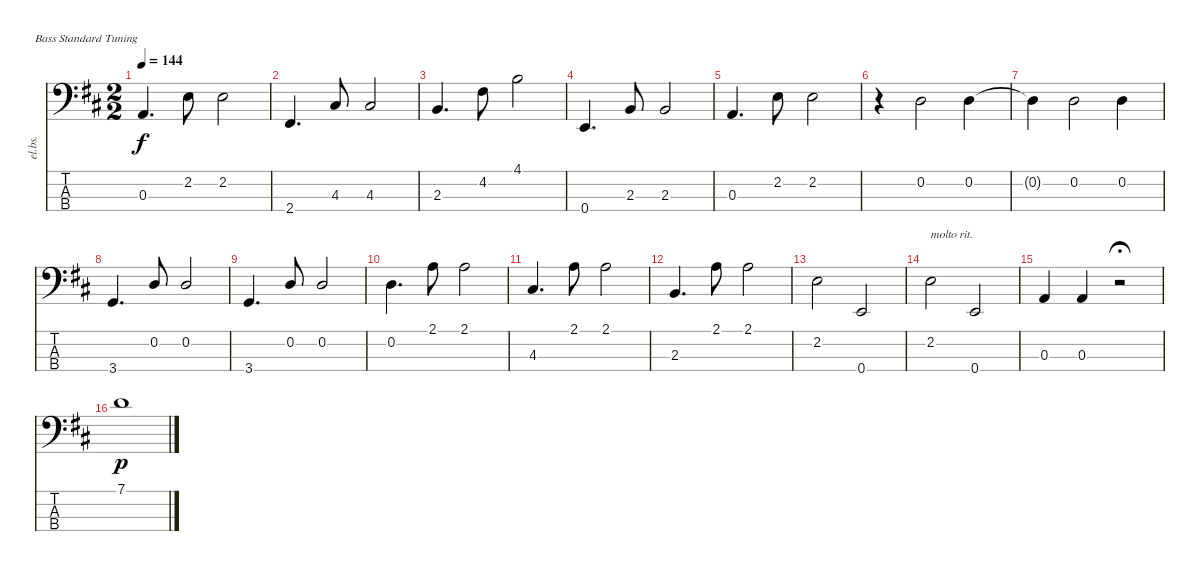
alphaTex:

\defaultSystemsLayout 4
\bracketExtendMode nobrackets
\track ("Electric Bass" "el.bs.") {defaultSystemsLayout 6 multiBarRest instrument electricbassfinger}
\staff {score tabs}
\tuning (G2 D2 A1 E1)
\ts (2 2)
\tempo 144
\clef f4
\ks d
0.3{acc forcenatural}.4{d dy f beam Up} 2.2{acc forcenatural}.8{beam Down} 2.2{acc forcenatural}.2{beam Down} |
2.4{acc #}.4{d beam Up} 4.3{acc #}.8{beam Up} 4.3{acc #}.2{beam Up} |
2.3{acc forcenatural}.4{d beam Up} 4.2{acc #}.8{beam Down} 4.1{acc forcenatural}.2{beam Down} |
0.4{acc forcenatural}.4{d beam Up} 2.3{acc forcenatural}.8{beam Up} 2.3{acc forcenatural}.2{beam Up} |
0.3{acc forcenatural}.4{d beam Up} 2.2{acc forcenatural}.8{beam Down} 2.2{acc forcenatural}.2{beam Down} |
r.4{beam Down} 0.2{acc forcenatural}.2{beam Down} 0.2{acc forcenatural}.4{beam Down} |
0.2{t acc forcenatural}.4{beam Down} 0.2{acc forcenatural}.2{beam Down} 0.2{acc forcenatural}.4{beam Down} |
3.4{acc forcenatural}.4{d beam Up} 0.2{acc forcenatural}.8{beam Up} 0.2{acc forcenatural}.2{beam Up} |
3.4{acc forcenatural}.4{d beam Up} 0.2{acc forcenatural}.8{beam Up} 0.2{acc forcenatural}.2{beam Up} |
0.2{acc forcenatural}.4{d beam Down} 2.1{acc forcenatural}.8{beam Down} 2.1{acc forcenatural}.2{beam Down} |
4.3{acc #}.4{d beam Up} 2.1{acc forcenatural}.8{beam Down} 2.1{acc forcenatural}.2{beam Down} |
2.3{acc forcenatural}.4{d beam Up} 2.1{acc forcenatural}.8{beam Down} 2.1{acc forcenatural}.2{beam Down} |
2.2{acc forcenatural}.2{beam Down} 0.4{acc forcenatural}.2{beam Up} |
2.2{acc forcenatural}.2{txt "molto rit." beam Down} 0.4{acc forcenatural}.2{beam Up} |
0.3{acc forcenatural}.4{beam Up} 0.3{acc forcenatural}.4{beam Up} r.2{fermata (medium 0.5) beam Down} |
7.1{acc forcenatural}.1{dy p beam Down}
